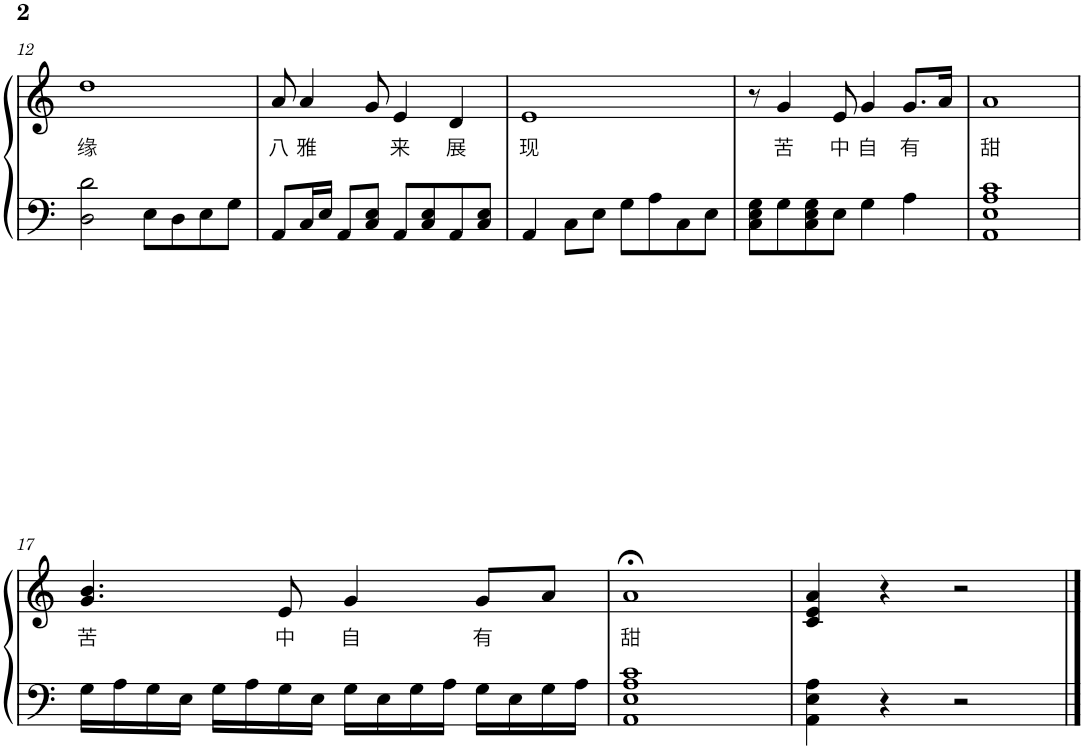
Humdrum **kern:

**kern	**kern	**text
*part1	*part1	*part1
*staff2	*staff1	*staff1
*I"Piano	*	*
*I'Pno.	*	*
!!LO:PB:g=z
*clefF4	*clefG2	*
*k[]	*k[]	*
*M4/4	*M4/4	*
=12	=12	=12
!	!	!LO:LY:b
2D\ 2d\	1dd	缘
8E\L	.	.
8D\	.	.
8E\	.	.
8G\J	.	.
=13	=13	=13
!	!	!LO:LY:b
8AA/L	8a/	八
!	!	!LO:LY:b
16C/L	4a/	雅
16E/JJ	.	.
8AA/L	.	.
8C/ 8E/J	8g/	.
!	!	!LO:LY:b
8AA/L	4e/	来
8C/ 8E/	.	.
!	!	!LO:LY:b
8AA/	4d/	展
8C/ 8E/J	.	.
=14	=14	=14
!	!	!LO:LY:b
4AA/	1e	现
8C\L	.	.
8E\J	.	.
8G\L	.	.
8A\	.	.
8C\	.	.
8E\J	.	.
=15	=15	=15
8C\ 8E\ 8G\L	8r	.
!	!	!LO:LY:b
8G\	4g/	苦
8C\ 8E\ 8G\	.	.
!	!	!LO:LY:b
8E\J	8e/	中
!	!	!LO:LY:b
4G\	4g/	自
!	!	!LO:LY:b
4A\	8.g/L	有
.	16a/Jk	.
=16	=16	=16
!	!	!LO:LY:b
1AA 1E 1A 1c	1a	甜
!!LO:LB:g=z
=17	=17	=17
!	!	!LO:LY:b
16G\LL	4.g/ 4.b/	苦
16A\	.	.
16G\	.	.
16E\JJ	.	.
16G\LL	.	.
16A\	.	.
!	!	!LO:LY:b
16G\	8e/	中
16E\JJ	.	.
!	!	!LO:LY:b
16G\LL	4g/	自
16E\	.	.
16G\	.	.
16A\JJ	.	.
!	!	!LO:LY:b
16G\LL	8g/L	有
16E\	.	.
16G\	8a/J	.
16A\JJ	.	.
=18	=18	=18
!	!	!LO:LY:b
1AA 1E 1A 1c	1a;<	甜
=19	=19	=19
4AA\ 4E\ 4A\	4c/ 4e/ 4a/	.
4r	4r	.
2r	2r	.
==	==	==
*-	*-	*-
